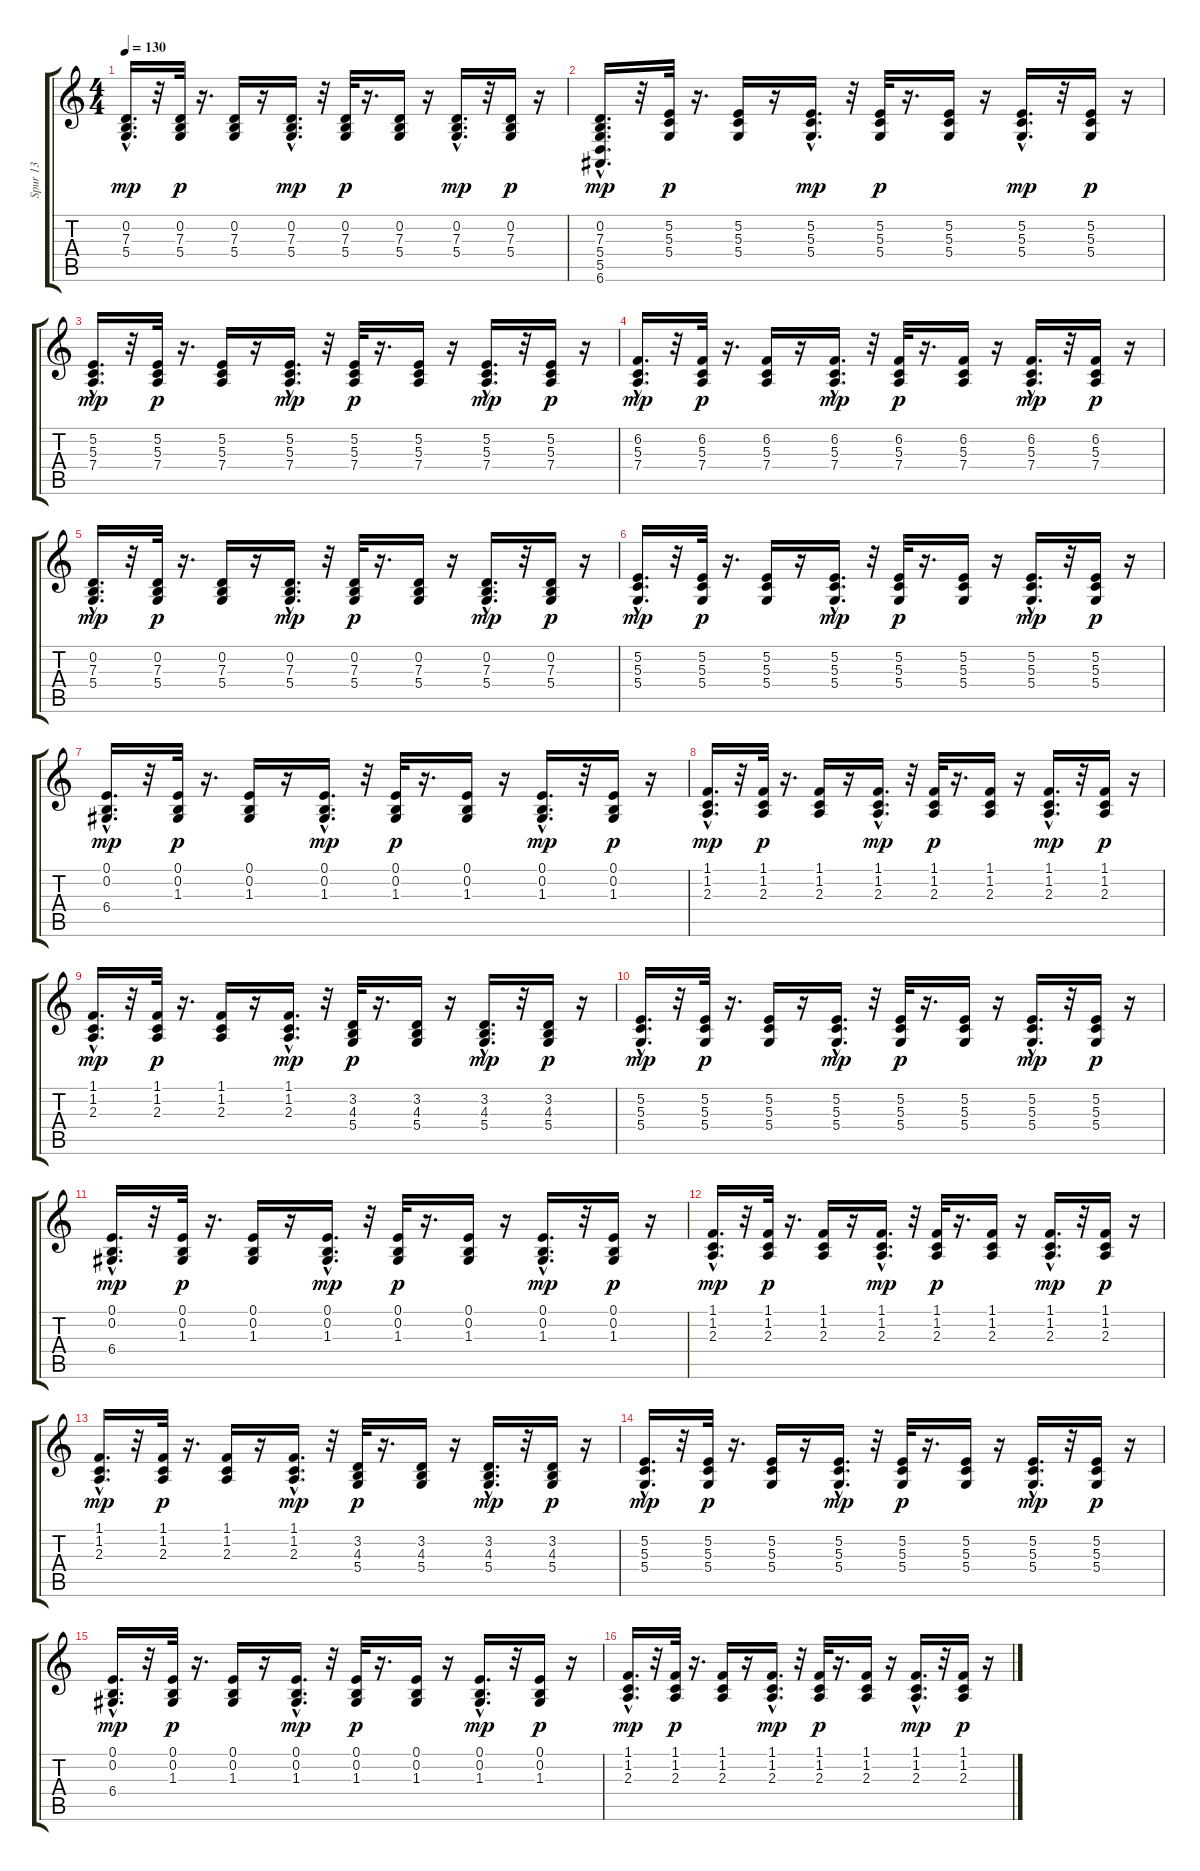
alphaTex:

\track ("Spur 13" "Spur 13") {instrument brightacousticpiano}
\staff {score tabs}
\tuning (E4 B3 G3 D3 A2 E2) {hide}
\ts (4 4)
\tempo 130
\clef g2
\ks c
(0.2{hac} 7.3{hac} 5.4{hac}).16{d dy mp} r.32 (0.2 7.3 5.4).32{dy p} r.16{d} (0.2 7.3 5.4).16 r.16 (0.2{hac} 7.3{hac} 5.4{hac}).16{d dy mp} r.32 (0.2 7.3 5.4).32{dy p} r.16{d} (0.2 7.3 5.4).16 r.16 (0.2{hac} 7.3{hac} 5.4{hac}).16{d dy mp} r.32 (0.2 7.3 5.4).16{dy p} r.16 |
(0.2 7.3 5.4{hac} 5.5{hac} 6.6{hac}).16{d dy mp} r.32 (5.2 5.3 5.4).32{dy p} r.16{d} (5.2 5.3 5.4).16 r.16 (5.2{hac} 5.3{hac} 5.4{hac}).16{d dy mp} r.32 (5.2 5.3 5.4).32{dy p} r.16{d} (5.2 5.3 5.4).16 r.16 (5.2{hac} 5.3{hac} 5.4{hac}).16{d dy mp} r.32 (5.2 5.3 5.4).16{dy p} r.16 |
(5.2{hac} 5.3{hac} 7.4{hac}).16{d dy mp} r.32 (5.2 5.3 7.4).32{dy p} r.16{d} (5.2 5.3 7.4).16 r.16 (5.2{hac} 5.3{hac} 7.4{hac}).16{d dy mp} r.32 (5.2 5.3 7.4).32{dy p} r.16{d} (5.2 5.3 7.4).16 r.16 (5.2{hac} 5.3{hac} 7.4{hac}).16{d dy mp} r.32 (5.2 5.3 7.4).16{dy p} r.16 |
(6.2{hac} 5.3{hac} 7.4{hac}).16{d dy mp} r.32 (6.2 5.3 7.4).32{dy p} r.16{d} (6.2 5.3 7.4).16 r.16 (6.2{hac} 5.3{hac} 7.4{hac}).16{d dy mp} r.32 (6.2 5.3 7.4).32{dy p} r.16{d} (6.2 5.3 7.4).16 r.16 (6.2{hac} 5.3{hac} 7.4{hac}).16{d dy mp} r.32 (6.2 5.3 7.4).16{dy p} r.16 |
(0.2{hac} 7.3{hac} 5.4{hac}).16{d dy mp} r.32 (0.2 7.3 5.4).32{dy p} r.16{d} (0.2 7.3 5.4).16 r.16 (0.2{hac} 7.3{hac} 5.4{hac}).16{d dy mp} r.32 (0.2 7.3 5.4).32{dy p} r.16{d} (0.2 7.3 5.4).16 r.16 (0.2{hac} 7.3{hac} 5.4{hac}).16{d dy mp} r.32 (0.2 7.3 5.4).16{dy p} r.16 |
(5.2{hac} 5.3{hac} 5.4{hac}).16{d dy mp} r.32 (5.2 5.3 5.4).32{dy p} r.16{d} (5.2 5.3 5.4).16 r.16 (5.2{hac} 5.3{hac} 5.4{hac}).16{d dy mp} r.32 (5.2 5.3 5.4).32{dy p} r.16{d} (5.2 5.3 5.4).16 r.16 (5.2{hac} 5.3{hac} 5.4{hac}).16{d dy mp} r.32 (5.2 5.3 5.4).16{dy p} r.16 |
(0.1{hac} 0.2{hac} 6.4{hac}).16{d dy mp} r.32 (0.1 0.2 1.3).32{dy p} r.16{d} (0.1 0.2 1.3).16 r.16 (0.1{hac} 0.2{hac} 1.3{hac}).16{d dy mp} r.32 (0.1 0.2 1.3).32{dy p} r.16{d} (0.1 0.2 1.3).16 r.16 (0.1{hac} 0.2{hac} 1.3{hac}).16{d dy mp} r.32 (0.1 0.2 1.3).16{dy p} r.16 |
(1.1{hac} 1.2{hac} 2.3{hac}).16{d dy mp} r.32 (1.1 1.2 2.3).32{dy p} r.16{d} (1.1 1.2 2.3).16 r.16 (1.1{hac} 1.2{hac} 2.3{hac}).16{d dy mp} r.32 (1.1 1.2 2.3).32{dy p} r.16{d} (1.1 1.2 2.3).16 r.16 (1.1{hac} 1.2{hac} 2.3{hac}).16{d dy mp} r.32 (1.1 1.2 2.3).16{dy p} r.16 |
(1.1{hac} 1.2{hac} 2.3{hac}).16{d dy mp} r.32 (1.1 1.2 2.3).32{dy p} r.16{d} (1.1 1.2 2.3).16 r.16 (1.1{hac} 1.2{hac} 2.3{hac}).16{d dy mp} r.32 (3.2 4.3 5.4).32{dy p} r.16{d} (3.2 4.3 5.4).16 r.16 (3.2{hac} 4.3{hac} 5.4{hac}).16{d dy mp} r.32 (3.2 4.3 5.4).16{dy p} r.16 |
(5.2{hac} 5.3{hac} 5.4{hac}).16{d dy mp} r.32 (5.2 5.3 5.4).32{dy p} r.16{d} (5.2 5.3 5.4).16 r.16 (5.2{hac} 5.3{hac} 5.4{hac}).16{d dy mp} r.32 (5.2 5.3 5.4).32{dy p} r.16{d} (5.2 5.3 5.4).16 r.16 (5.2{hac} 5.3{hac} 5.4{hac}).16{d dy mp} r.32 (5.2 5.3 5.4).16{dy p} r.16 |
(0.1{hac} 0.2{hac} 6.4{hac}).16{d dy mp} r.32 (0.1 0.2 1.3).32{dy p} r.16{d} (0.1 0.2 1.3).16 r.16 (0.1{hac} 0.2{hac} 1.3{hac}).16{d dy mp} r.32 (0.1 0.2 1.3).32{dy p} r.16{d} (0.1 0.2 1.3).16 r.16 (0.1{hac} 0.2{hac} 1.3{hac}).16{d dy mp} r.32 (0.1 0.2 1.3).16{dy p} r.16 |
(1.1{hac} 1.2{hac} 2.3{hac}).16{d dy mp} r.32 (1.1 1.2 2.3).32{dy p} r.16{d} (1.1 1.2 2.3).16 r.16 (1.1{hac} 1.2{hac} 2.3{hac}).16{d dy mp} r.32 (1.1 1.2 2.3).32{dy p} r.16{d} (1.1 1.2 2.3).16 r.16 (1.1{hac} 1.2{hac} 2.3{hac}).16{d dy mp} r.32 (1.1 1.2 2.3).16{dy p} r.16 |
(1.1{hac} 1.2{hac} 2.3{hac}).16{d dy mp} r.32 (1.1 1.2 2.3).32{dy p} r.16{d} (1.1 1.2 2.3).16 r.16 (1.1{hac} 1.2{hac} 2.3{hac}).16{d dy mp} r.32 (3.2 4.3 5.4).32{dy p} r.16{d} (3.2 4.3 5.4).16 r.16 (3.2{hac} 4.3{hac} 5.4{hac}).16{d dy mp} r.32 (3.2 4.3 5.4).16{dy p} r.16 |
(5.2{hac} 5.3{hac} 5.4{hac}).16{d dy mp} r.32 (5.2 5.3 5.4).32{dy p} r.16{d} (5.2 5.3 5.4).16 r.16 (5.2{hac} 5.3{hac} 5.4{hac}).16{d dy mp} r.32 (5.2 5.3 5.4).32{dy p} r.16{d} (5.2 5.3 5.4).16 r.16 (5.2{hac} 5.3{hac} 5.4{hac}).16{d dy mp} r.32 (5.2 5.3 5.4).16{dy p} r.16 |
(0.1{hac} 0.2{hac} 6.4{hac}).16{d dy mp} r.32 (0.1 0.2 1.3).32{dy p} r.16{d} (0.1 0.2 1.3).16 r.16 (0.1{hac} 0.2{hac} 1.3{hac}).16{d dy mp} r.32 (0.1 0.2 1.3).32{dy p} r.16{d} (0.1 0.2 1.3).16 r.16 (0.1{hac} 0.2{hac} 1.3{hac}).16{d dy mp} r.32 (0.1 0.2 1.3).16{dy p} r.16 |
(1.1{hac} 1.2{hac} 2.3{hac}).16{d dy mp} r.32 (1.1 1.2 2.3).32{dy p} r.16{d} (1.1 1.2 2.3).16 r.16 (1.1{hac} 1.2{hac} 2.3{hac}).16{d dy mp} r.32 (1.1 1.2 2.3).32{dy p} r.16{d} (1.1 1.2 2.3).16 r.16 (1.1{hac} 1.2{hac} 2.3{hac}).16{d dy mp} r.32 (1.1 1.2 2.3).16{dy p} r.16
